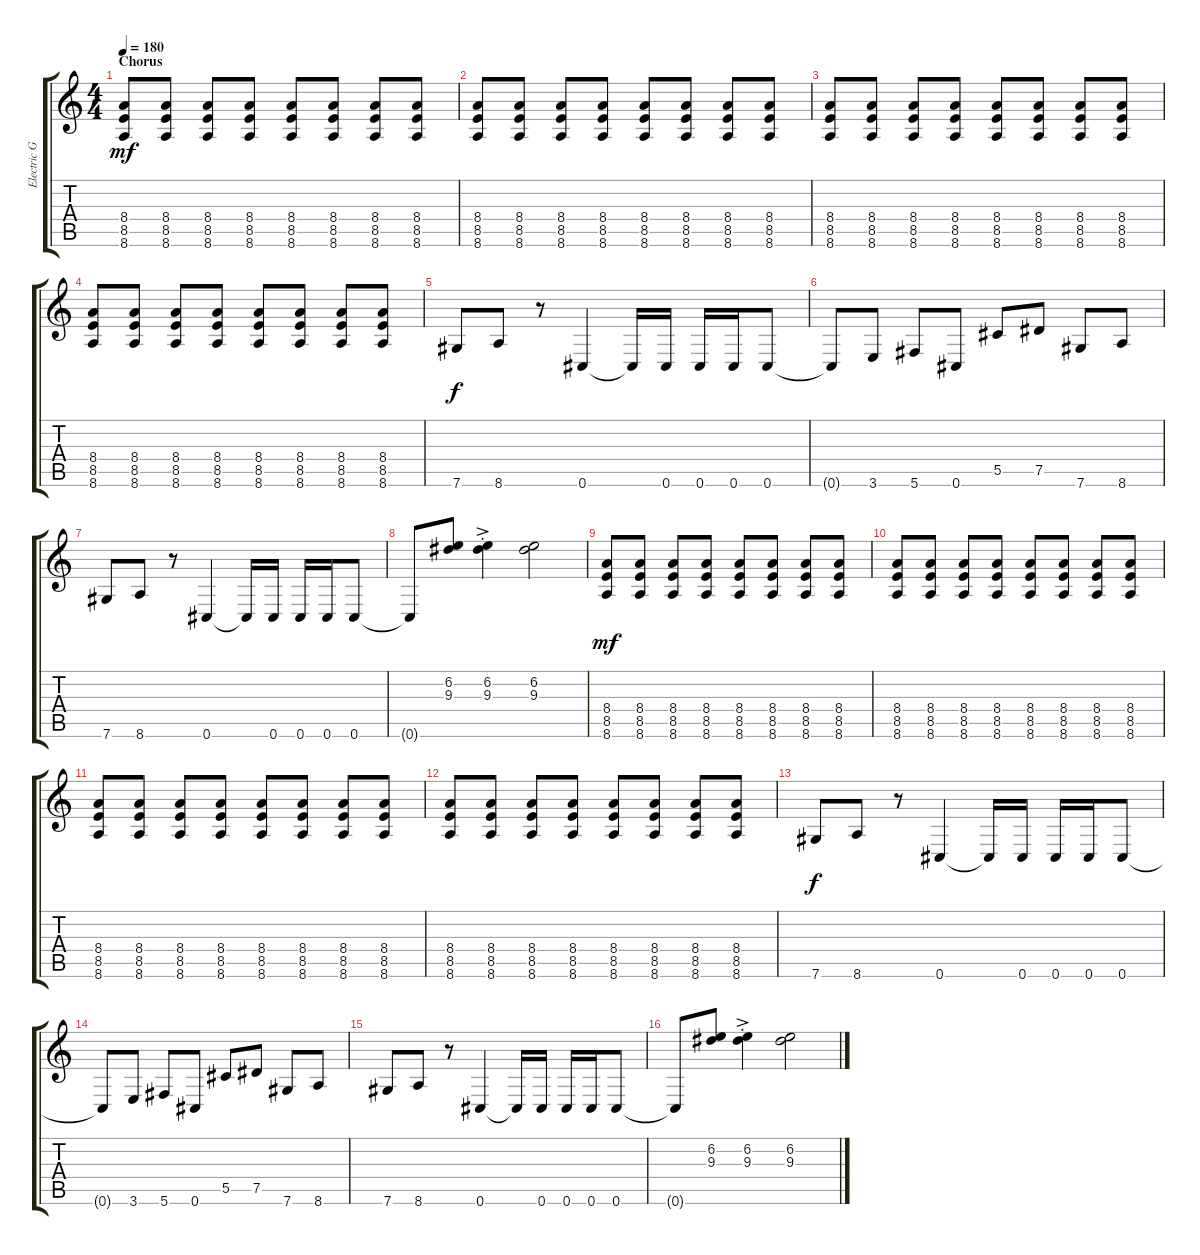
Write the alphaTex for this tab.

\track ("Electric Guitar" "Electric G") {instrument distortionguitar}
\staff {score tabs}
\tuning (Eb4 Bb3 Gb3 Db3 Ab2 Db2) {hide}
\ts (4 4)
\section ("" "Chorus")
\tempo 180
\clef g2
\ks c
(8.4 8.5 8.6).8{dy mf} (8.4 8.5 8.6).8 (8.4 8.5 8.6).8 (8.4 8.5 8.6).8 (8.4 8.5 8.6).8 (8.4 8.5 8.6).8 (8.4 8.5 8.6).8 (8.4 8.5 8.6).8 |
(8.4 8.5 8.6).8 (8.4 8.5 8.6).8 (8.4 8.5 8.6).8 (8.4 8.5 8.6).8 (8.4 8.5 8.6).8 (8.4 8.5 8.6).8 (8.4 8.5 8.6).8 (8.4 8.5 8.6).8 |
(8.4 8.5 8.6).8 (8.4 8.5 8.6).8 (8.4 8.5 8.6).8 (8.4 8.5 8.6).8 (8.4 8.5 8.6).8 (8.4 8.5 8.6).8 (8.4 8.5 8.6).8 (8.4 8.5 8.6).8 |
(8.4 8.5 8.6).8 (8.4 8.5 8.6).8 (8.4 8.5 8.6).8 (8.4 8.5 8.6).8 (8.4 8.5 8.6).8 (8.4 8.5 8.6).8 (8.4 8.5 8.6).8 (8.4 8.5 8.6).8 |
7.6.8{dy f} 8.6.8 r.8 0.6.4 0.6{t}.16 0.6.16 0.6.16 0.6.16 0.6.8 |
0.6{t}.8 3.6.8 5.6.8 0.6.8 5.5.8 7.5.8 7.6.8 8.6.8 |
7.6.8 8.6.8 r.8 0.6.4 0.6{t}.16 0.6.16 0.6.16 0.6.16 0.6.8 |
0.6{t}.8 (6.2 9.3).8 (6.2{ac st} 9.3{ac st}).4 (6.2 9.3).2 |
(8.4 8.5 8.6).8{dy mf} (8.4 8.5 8.6).8 (8.4 8.5 8.6).8 (8.4 8.5 8.6).8 (8.4 8.5 8.6).8 (8.4 8.5 8.6).8 (8.4 8.5 8.6).8 (8.4 8.5 8.6).8 |
(8.4 8.5 8.6).8 (8.4 8.5 8.6).8 (8.4 8.5 8.6).8 (8.4 8.5 8.6).8 (8.4 8.5 8.6).8 (8.4 8.5 8.6).8 (8.4 8.5 8.6).8 (8.4 8.5 8.6).8 |
(8.4 8.5 8.6).8 (8.4 8.5 8.6).8 (8.4 8.5 8.6).8 (8.4 8.5 8.6).8 (8.4 8.5 8.6).8 (8.4 8.5 8.6).8 (8.4 8.5 8.6).8 (8.4 8.5 8.6).8 |
(8.4 8.5 8.6).8 (8.4 8.5 8.6).8 (8.4 8.5 8.6).8 (8.4 8.5 8.6).8 (8.4 8.5 8.6).8 (8.4 8.5 8.6).8 (8.4 8.5 8.6).8 (8.4 8.5 8.6).8 |
7.6.8{dy f} 8.6.8 r.8 0.6.4 0.6{t}.16 0.6.16 0.6.16 0.6.16 0.6.8 |
0.6{t}.8 3.6.8 5.6.8 0.6.8 5.5.8 7.5.8 7.6.8 8.6.8 |
7.6.8 8.6.8 r.8 0.6.4 0.6{t}.16 0.6.16 0.6.16 0.6.16 0.6.8 |
0.6{t}.8 (6.2 9.3).8 (6.2{ac st} 9.3{ac st}).4 (6.2 9.3).2
